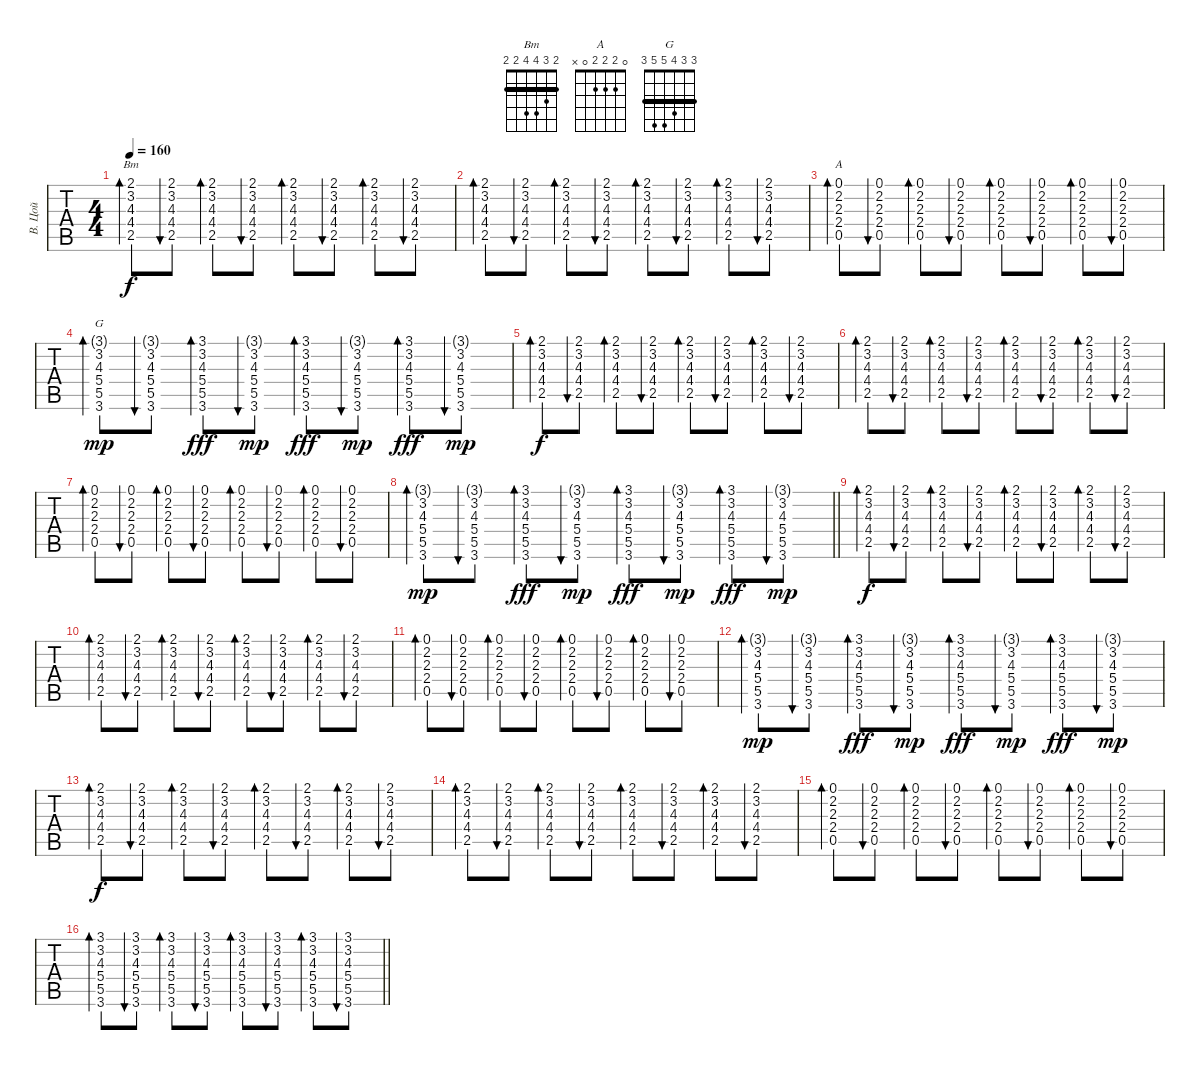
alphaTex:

\track ("В. Цой" "В. Цой") {instrument acousticguitarsteel}
\staff {tabs}
\tuning (E4 B3 G3 D3 A2 E2) {hide}
\chord ("Bm" 2 3 4 4 2 2) {barre 2}
\chord ("A" 0 2 2 2 0 x)
\chord ("G" 3 3 4 5 5 3) {barre 3}
\ts (4 4)
\tempo 160
\clef g2
\ks c
(2.1 3.2 4.3 4.4 2.5).8{bd 30 ch "Bm" dy f} (2.1 3.2 4.3 4.4 2.5).8{bu 30} (2.1 3.2 4.3 4.4 2.5).8{bd 30} (2.1 3.2 4.3 4.4 2.5).8{bu 30} (2.1 3.2 4.3 4.4 2.5).8{bd 30} (2.1 3.2 4.3 4.4 2.5).8{bu 30} (2.1 3.2 4.3 4.4 2.5).8{bd 30} (2.1 3.2 4.3 4.4 2.5).8{bu 30} |
(2.1 3.2 4.3 4.4 2.5).8{bd 30} (2.1 3.2 4.3 4.4 2.5).8{bu 30} (2.1 3.2 4.3 4.4 2.5).8{bd 30} (2.1 3.2 4.3 4.4 2.5).8{bu 30} (2.1 3.2 4.3 4.4 2.5).8{bd 30} (2.1 3.2 4.3 4.4 2.5).8{bu 30} (2.1 3.2 4.3 4.4 2.5).8{bd 30} (2.1 3.2 4.3 4.4 2.5).8{bu 30} |
(0.1 2.2 2.3 2.4 0.5).8{bd 30 ch "A"} (0.1 2.2 2.3 2.4 0.5).8{bu 30} (0.1 2.2 2.3 2.4 0.5).8{bd 30} (0.1 2.2 2.3 2.4 0.5).8{bu 30} (0.1 2.2 2.3 2.4 0.5).8{bd 30} (0.1 2.2 2.3 2.4 0.5).8{bu 30} (0.1 2.2 2.3 2.4 0.5).8{bd 30} (0.1 2.2 2.3 2.4 0.5).8{bu 30} |
(3.1{g} 3.2 4.3 5.4 5.5 3.6).8{bd 30 ch "G" dy mp} (3.1{g} 3.2 4.3 5.4 5.5 3.6).8{bu 30} (3.1 3.2 4.3 5.4 5.5 3.6).8{bd 30 dy fff} (3.1{g} 3.2 4.3 5.4 5.5 3.6).8{bu 30 dy mp} (3.1 3.2 4.3 5.4 5.5 3.6).8{bd 30 dy fff} (3.1{g} 3.2 4.3 5.4 5.5 3.6).8{bu 30 dy mp} (3.1 3.2 4.3 5.4 5.5 3.6).8{bd 30 dy fff} (3.1{g} 3.2 4.3 5.4 5.5 3.6).8{bu 30 dy mp} |
(2.1 3.2 4.3 4.4 2.5).8{bd 30 dy f} (2.1 3.2 4.3 4.4 2.5).8{bu 30} (2.1 3.2 4.3 4.4 2.5).8{bd 30} (2.1 3.2 4.3 4.4 2.5).8{bu 30} (2.1 3.2 4.3 4.4 2.5).8{bd 30} (2.1 3.2 4.3 4.4 2.5).8{bu 30} (2.1 3.2 4.3 4.4 2.5).8{bd 30} (2.1 3.2 4.3 4.4 2.5).8{bu 30} |
(2.1 3.2 4.3 4.4 2.5).8{bd 30} (2.1 3.2 4.3 4.4 2.5).8{bu 30} (2.1 3.2 4.3 4.4 2.5).8{bd 30} (2.1 3.2 4.3 4.4 2.5).8{bu 30} (2.1 3.2 4.3 4.4 2.5).8{bd 30} (2.1 3.2 4.3 4.4 2.5).8{bu 30} (2.1 3.2 4.3 4.4 2.5).8{bd 30} (2.1 3.2 4.3 4.4 2.5).8{bu 30} |
(0.1 2.2 2.3 2.4 0.5).8{bd 30} (0.1 2.2 2.3 2.4 0.5).8{bu 30} (0.1 2.2 2.3 2.4 0.5).8{bd 30} (0.1 2.2 2.3 2.4 0.5).8{bu 30} (0.1 2.2 2.3 2.4 0.5).8{bd 30} (0.1 2.2 2.3 2.4 0.5).8{bu 30} (0.1 2.2 2.3 2.4 0.5).8{bd 30} (0.1 2.2 2.3 2.4 0.5).8{bu 30} |
\barLineRight lightlight
(3.1{g} 3.2 4.3 5.4 5.5 3.6).8{bd 30 dy mp} (3.1{g} 3.2 4.3 5.4 5.5 3.6).8{bu 30} (3.1 3.2 4.3 5.4 5.5 3.6).8{bd 30 dy fff} (3.1{g} 3.2 4.3 5.4 5.5 3.6).8{bu 30 dy mp} (3.1 3.2 4.3 5.4 5.5 3.6).8{bd 30 dy fff} (3.1{g} 3.2 4.3 5.4 5.5 3.6).8{bu 30 dy mp} (3.1 3.2 4.3 5.4 5.5 3.6).8{bd 30 dy fff} (3.1{g} 3.2 4.3 5.4 5.5 3.6).8{bu 30 dy mp} |
(2.1 3.2 4.3 4.4 2.5).8{bd 30 dy f volume 8} (2.1 3.2 4.3 4.4 2.5).8{bu 30} (2.1 3.2 4.3 4.4 2.5).8{bd 30} (2.1 3.2 4.3 4.4 2.5).8{bu 30} (2.1 3.2 4.3 4.4 2.5).8{bd 30} (2.1 3.2 4.3 4.4 2.5).8{bu 30} (2.1 3.2 4.3 4.4 2.5).8{bd 30} (2.1 3.2 4.3 4.4 2.5).8{bu 30} |
(2.1 3.2 4.3 4.4 2.5).8{bd 30} (2.1 3.2 4.3 4.4 2.5).8{bu 30} (2.1 3.2 4.3 4.4 2.5).8{bd 30} (2.1 3.2 4.3 4.4 2.5).8{bu 30} (2.1 3.2 4.3 4.4 2.5).8{bd 30} (2.1 3.2 4.3 4.4 2.5).8{bu 30} (2.1 3.2 4.3 4.4 2.5).8{bd 30} (2.1 3.2 4.3 4.4 2.5).8{bu 30} |
(0.1 2.2 2.3 2.4 0.5).8{bd 30} (0.1 2.2 2.3 2.4 0.5).8{bu 30} (0.1 2.2 2.3 2.4 0.5).8{bd 30} (0.1 2.2 2.3 2.4 0.5).8{bu 30} (0.1 2.2 2.3 2.4 0.5).8{bd 30} (0.1 2.2 2.3 2.4 0.5).8{bu 30} (0.1 2.2 2.3 2.4 0.5).8{bd 30} (0.1 2.2 2.3 2.4 0.5).8{bu 30} |
(3.1{g} 3.2 4.3 5.4 5.5 3.6).8{bd 30 dy mp volume 5} (3.1{g} 3.2 4.3 5.4 5.5 3.6).8{bu 30} (3.1 3.2 4.3 5.4 5.5 3.6).8{bd 30 dy fff} (3.1{g} 3.2 4.3 5.4 5.5 3.6).8{bu 30 dy mp} (3.1 3.2 4.3 5.4 5.5 3.6).8{bd 30 dy fff} (3.1{g} 3.2 4.3 5.4 5.5 3.6).8{bu 30 dy mp} (3.1 3.2 4.3 5.4 5.5 3.6).8{bd 30 dy fff} (3.1{g} 3.2 4.3 5.4 5.5 3.6).8{bu 30 dy mp} |
(2.1 3.2 4.3 4.4 2.5).8{bd 30 dy f} (2.1 3.2 4.3 4.4 2.5).8{bu 30} (2.1 3.2 4.3 4.4 2.5).8{bd 30} (2.1 3.2 4.3 4.4 2.5).8{bu 30} (2.1 3.2 4.3 4.4 2.5).8{bd 30} (2.1 3.2 4.3 4.4 2.5).8{bu 30} (2.1 3.2 4.3 4.4 2.5).8{bd 30} (2.1 3.2 4.3 4.4 2.5).8{bu 30} |
(2.1 3.2 4.3 4.4 2.5).8{bd 30} (2.1 3.2 4.3 4.4 2.5).8{bu 30} (2.1 3.2 4.3 4.4 2.5).8{bd 30} (2.1 3.2 4.3 4.4 2.5).8{bu 30} (2.1 3.2 4.3 4.4 2.5).8{bd 30} (2.1 3.2 4.3 4.4 2.5).8{bu 30} (2.1 3.2 4.3 4.4 2.5).8{bd 30} (2.1 3.2 4.3 4.4 2.5).8{bu 30} |
(0.1 2.2 2.3 2.4 0.5).8{bd 30 volume 0} (0.1 2.2 2.3 2.4 0.5).8{bu 30} (0.1 2.2 2.3 2.4 0.5).8{bd 30} (0.1 2.2 2.3 2.4 0.5).8{bu 30} (0.1 2.2 2.3 2.4 0.5).8{bd 30} (0.1 2.2 2.3 2.4 0.5).8{bu 30} (0.1 2.2 2.3 2.4 0.5).8{bd 30} (0.1 2.2 2.3 2.4 0.5).8{bu 30} |
\barLineRight lightlight
(3.1 3.2 4.3 5.4 5.5 3.6).8{bd 30} (3.1 3.2 4.3 5.4 5.5 3.6).8{bu 30} (3.1 3.2 4.3 5.4 5.5 3.6).8{bd 30} (3.1 3.2 4.3 5.4 5.5 3.6).8{bu 30} (3.1 3.2 4.3 5.4 5.5 3.6).8{bd 30} (3.1 3.2 4.3 5.4 5.5 3.6).8{bu 30} (3.1 3.2 4.3 5.4 5.5 3.6).8{bd 30} (3.1 3.2 4.3 5.4 5.5 3.6).8{bu 30}
